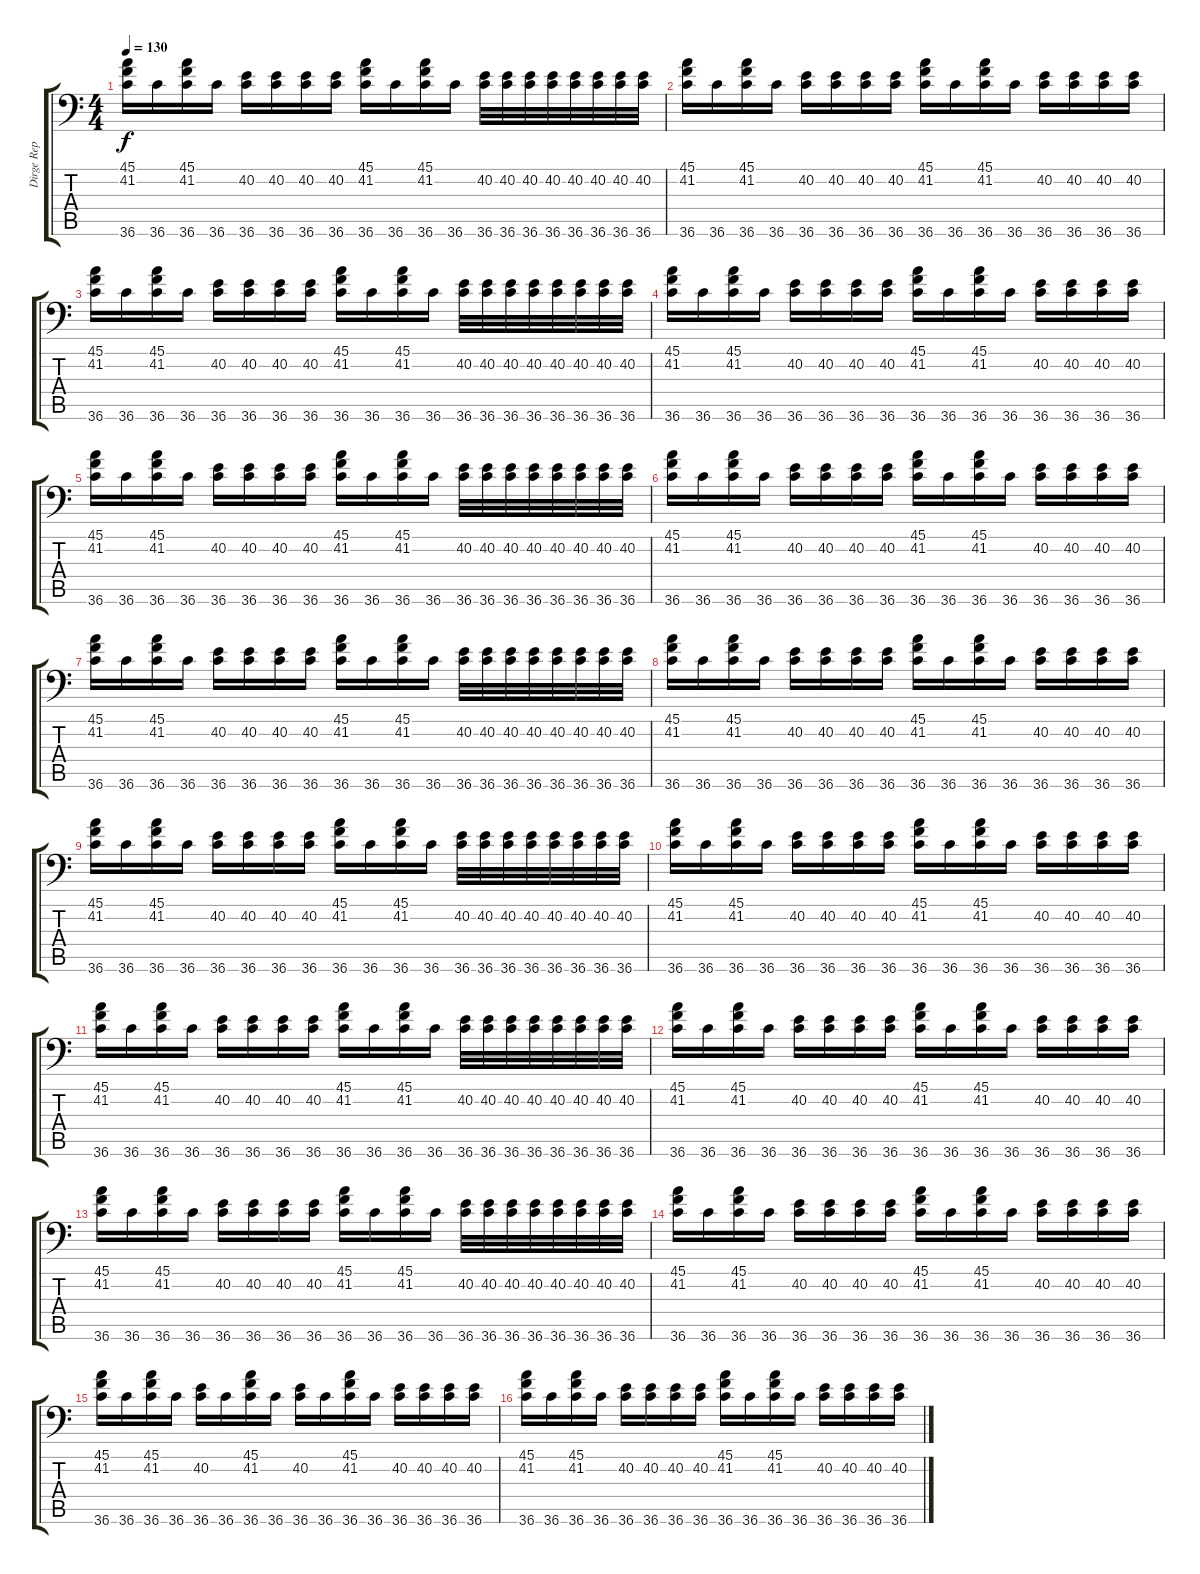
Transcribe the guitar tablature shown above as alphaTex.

\track ("Dirge Rep" "Dirge Rep") {instrument acousticgrandpiano}
\staff {score tabs}
\tuning (C-1 C-1 C-1 C-1 C-1 C-1) {hide}
\ts (4 4)
\tempo 130
\clef f4
\ks c
(45.1 41.2 36.6).16{dy f} 36.6.16 (45.1 41.2 36.6).16 36.6.16 (40.2 36.6).16 (40.2 36.6).16 (40.2 36.6).16 (40.2 36.6).16 (45.1 41.2 36.6).16 36.6.16 (45.1 41.2 36.6).16 36.6.16 (40.2 36.6).32 (40.2 36.6).32 (40.2 36.6).32 (40.2 36.6).32 (40.2 36.6).32 (40.2 36.6).32 (40.2 36.6).32 (40.2 36.6).32 |
(45.1 41.2 36.6).16 36.6.16 (45.1 41.2 36.6).16 36.6.16 (40.2 36.6).16 (40.2 36.6).16 (40.2 36.6).16 (40.2 36.6).16 (45.1 41.2 36.6).16 36.6.16 (45.1 41.2 36.6).16 36.6.16 (40.2 36.6).16 (40.2 36.6).16 (40.2 36.6).16 (40.2 36.6).16 |
(45.1 41.2 36.6).16 36.6.16 (45.1 41.2 36.6).16 36.6.16 (40.2 36.6).16 (40.2 36.6).16 (40.2 36.6).16 (40.2 36.6).16 (45.1 41.2 36.6).16 36.6.16 (45.1 41.2 36.6).16 36.6.16 (40.2 36.6).32 (40.2 36.6).32 (40.2 36.6).32 (40.2 36.6).32 (40.2 36.6).32 (40.2 36.6).32 (40.2 36.6).32 (40.2 36.6).32 |
(45.1 41.2 36.6).16 36.6.16 (45.1 41.2 36.6).16 36.6.16 (40.2 36.6).16 (40.2 36.6).16 (40.2 36.6).16 (40.2 36.6).16 (45.1 41.2 36.6).16 36.6.16 (45.1 41.2 36.6).16 36.6.16 (40.2 36.6).16 (40.2 36.6).16 (40.2 36.6).16 (40.2 36.6).16 |
(45.1 41.2 36.6).16 36.6.16 (45.1 41.2 36.6).16 36.6.16 (40.2 36.6).16 (40.2 36.6).16 (40.2 36.6).16 (40.2 36.6).16 (45.1 41.2 36.6).16 36.6.16 (45.1 41.2 36.6).16 36.6.16 (40.2 36.6).32 (40.2 36.6).32 (40.2 36.6).32 (40.2 36.6).32 (40.2 36.6).32 (40.2 36.6).32 (40.2 36.6).32 (40.2 36.6).32 |
(45.1 41.2 36.6).16 36.6.16 (45.1 41.2 36.6).16 36.6.16 (40.2 36.6).16 (40.2 36.6).16 (40.2 36.6).16 (40.2 36.6).16 (45.1 41.2 36.6).16 36.6.16 (45.1 41.2 36.6).16 36.6.16 (40.2 36.6).16 (40.2 36.6).16 (40.2 36.6).16 (40.2 36.6).16 |
(45.1 41.2 36.6).16 36.6.16 (45.1 41.2 36.6).16 36.6.16 (40.2 36.6).16 (40.2 36.6).16 (40.2 36.6).16 (40.2 36.6).16 (45.1 41.2 36.6).16 36.6.16 (45.1 41.2 36.6).16 36.6.16 (40.2 36.6).32 (40.2 36.6).32 (40.2 36.6).32 (40.2 36.6).32 (40.2 36.6).32 (40.2 36.6).32 (40.2 36.6).32 (40.2 36.6).32 |
(45.1 41.2 36.6).16 36.6.16 (45.1 41.2 36.6).16 36.6.16 (40.2 36.6).16 (40.2 36.6).16 (40.2 36.6).16 (40.2 36.6).16 (45.1 41.2 36.6).16 36.6.16 (45.1 41.2 36.6).16 36.6.16 (40.2 36.6).16 (40.2 36.6).16 (40.2 36.6).16 (40.2 36.6).16 |
(45.1 41.2 36.6).16 36.6.16 (45.1 41.2 36.6).16 36.6.16 (40.2 36.6).16 (40.2 36.6).16 (40.2 36.6).16 (40.2 36.6).16 (45.1 41.2 36.6).16 36.6.16 (45.1 41.2 36.6).16 36.6.16 (40.2 36.6).32 (40.2 36.6).32 (40.2 36.6).32 (40.2 36.6).32 (40.2 36.6).32 (40.2 36.6).32 (40.2 36.6).32 (40.2 36.6).32 |
(45.1 41.2 36.6).16 36.6.16 (45.1 41.2 36.6).16 36.6.16 (40.2 36.6).16 (40.2 36.6).16 (40.2 36.6).16 (40.2 36.6).16 (45.1 41.2 36.6).16 36.6.16 (45.1 41.2 36.6).16 36.6.16 (40.2 36.6).16 (40.2 36.6).16 (40.2 36.6).16 (40.2 36.6).16 |
(45.1 41.2 36.6).16 36.6.16 (45.1 41.2 36.6).16 36.6.16 (40.2 36.6).16 (40.2 36.6).16 (40.2 36.6).16 (40.2 36.6).16 (45.1 41.2 36.6).16 36.6.16 (45.1 41.2 36.6).16 36.6.16 (40.2 36.6).32 (40.2 36.6).32 (40.2 36.6).32 (40.2 36.6).32 (40.2 36.6).32 (40.2 36.6).32 (40.2 36.6).32 (40.2 36.6).32 |
(45.1 41.2 36.6).16 36.6.16 (45.1 41.2 36.6).16 36.6.16 (40.2 36.6).16 (40.2 36.6).16 (40.2 36.6).16 (40.2 36.6).16 (45.1 41.2 36.6).16 36.6.16 (45.1 41.2 36.6).16 36.6.16 (40.2 36.6).16 (40.2 36.6).16 (40.2 36.6).16 (40.2 36.6).16 |
(45.1 41.2 36.6).16 36.6.16 (45.1 41.2 36.6).16 36.6.16 (40.2 36.6).16 (40.2 36.6).16 (40.2 36.6).16 (40.2 36.6).16 (45.1 41.2 36.6).16 36.6.16 (45.1 41.2 36.6).16 36.6.16 (40.2 36.6).32 (40.2 36.6).32 (40.2 36.6).32 (40.2 36.6).32 (40.2 36.6).32 (40.2 36.6).32 (40.2 36.6).32 (40.2 36.6).32 |
(45.1 41.2 36.6).16 36.6.16 (45.1 41.2 36.6).16 36.6.16 (40.2 36.6).16 (40.2 36.6).16 (40.2 36.6).16 (40.2 36.6).16 (45.1 41.2 36.6).16 36.6.16 (45.1 41.2 36.6).16 36.6.16 (40.2 36.6).16 (40.2 36.6).16 (40.2 36.6).16 (40.2 36.6).16 |
(45.1 41.2 36.6).16 36.6.16 (45.1 41.2 36.6).16 36.6.16 (40.2 36.6).16 36.6.16 (45.1 41.2 36.6).16 36.6.16 (40.2 36.6).16 36.6.16 (45.1 41.2 36.6).16 36.6.16 (40.2 36.6).16 (40.2 36.6).16 (40.2 36.6).16 (40.2 36.6).16 |
(45.1 41.2 36.6).16 36.6.16 (45.1 41.2 36.6).16 36.6.16 (40.2 36.6).16 (40.2 36.6).16 (40.2 36.6).16 (40.2 36.6).16 (45.1 41.2 36.6).16 36.6.16 (45.1 41.2 36.6).16 36.6.16 (40.2 36.6).16 (40.2 36.6).16 (40.2 36.6).16 (40.2 36.6).16
